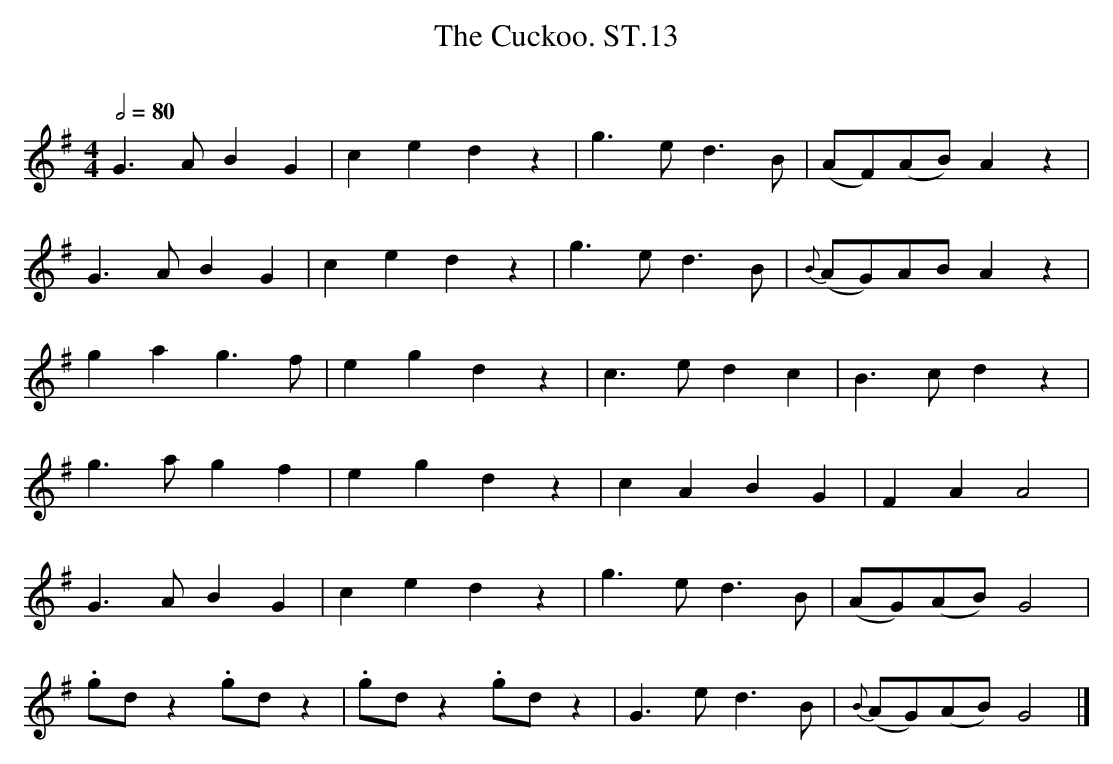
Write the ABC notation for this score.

X:1
T:Cuckoo. ST.13, The
M:4/4
L:1/4
Q:1/2=80
O:
K:G
G>ABG|cedz|g>ed>B|(A/2F/2)(A/2B/2)Az|
G>ABG|cedz|g>ed>B|{B}(A/2G/2)A/2B/2Az|
gag>f|egdz|c>edc|B>cdz|
g>agf|egdz|cABG|FAA2|
G>ABG|cedz|g>ed>B|(A/2G/2)(A/2B/2)G2|
.g/2d/2 z .g/2d/2 z|.g/2d/2 z .g/2d/2 z|\
G>ed>B|{B}(A/2G/2)(A/2B/2)G2|]
